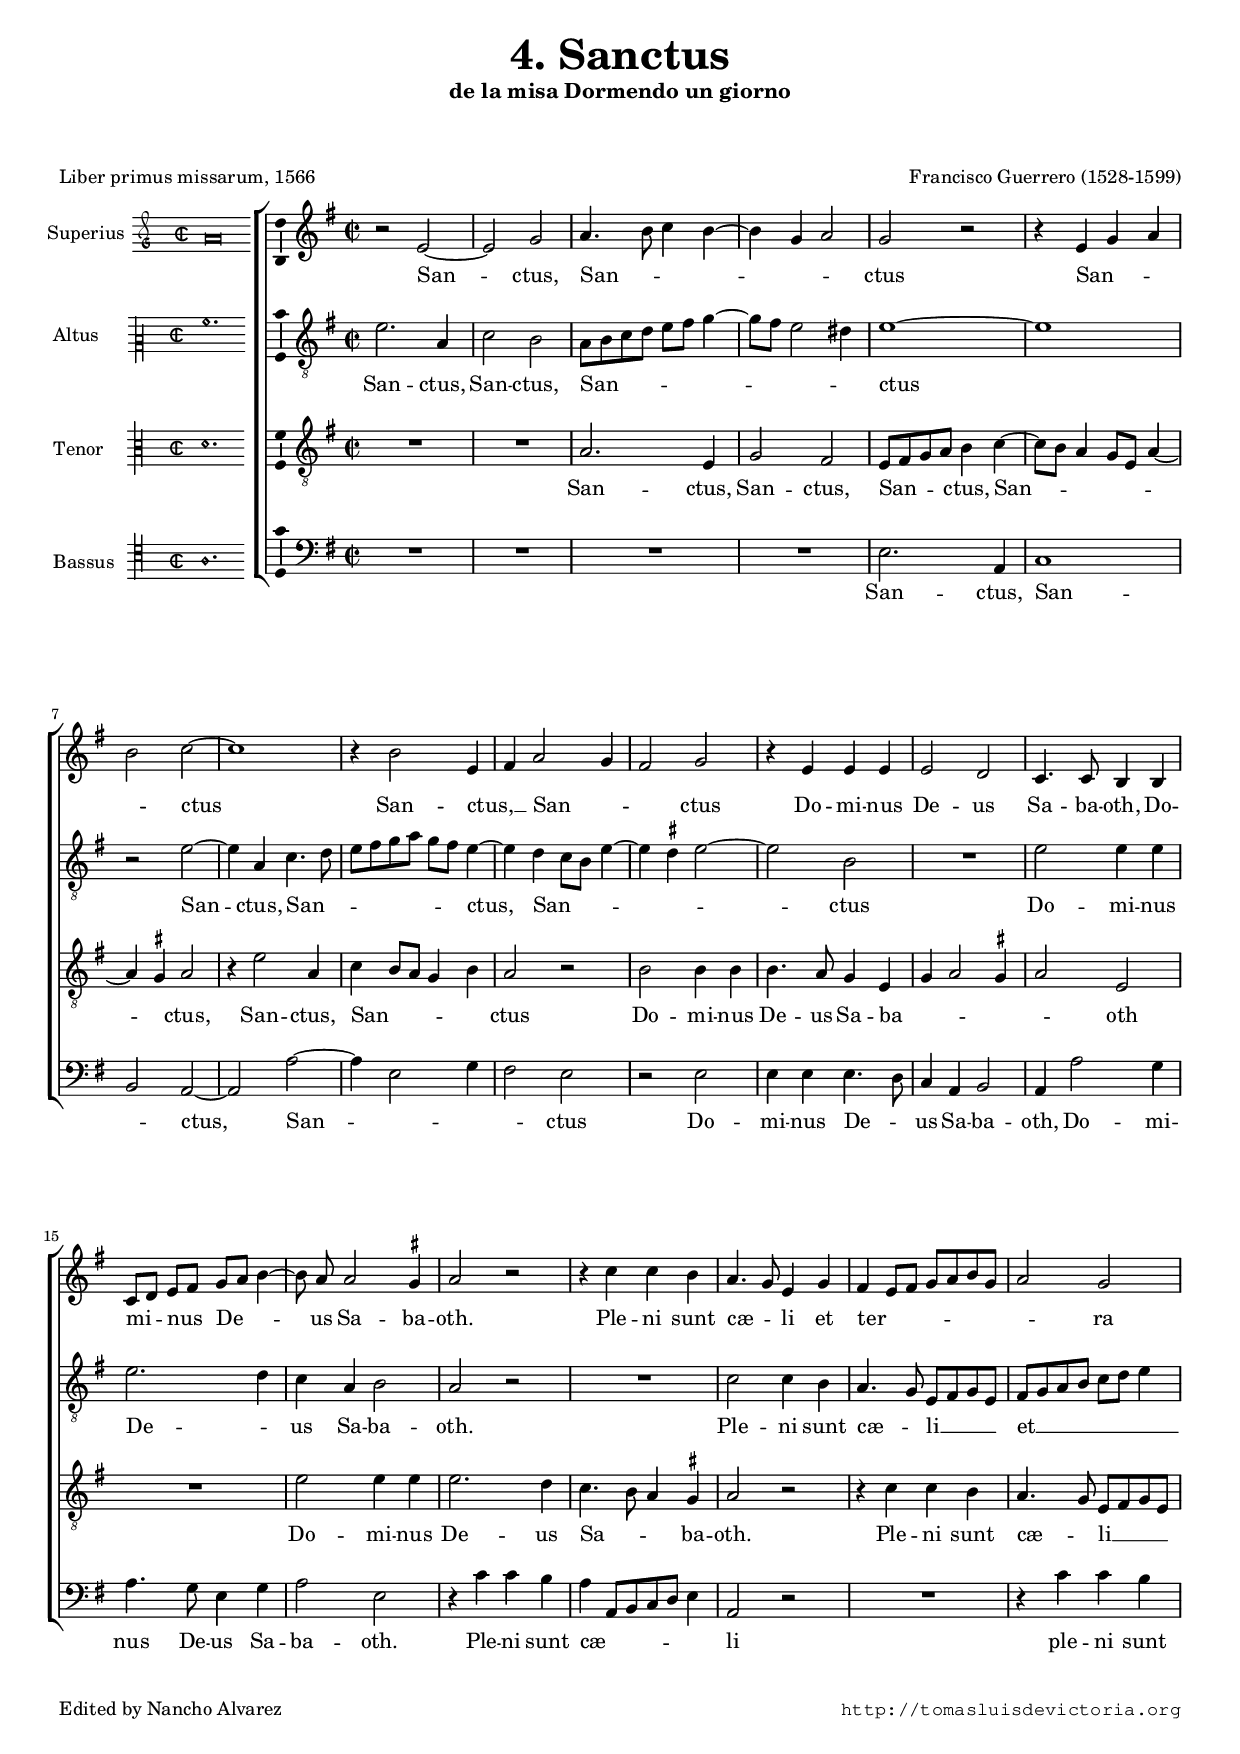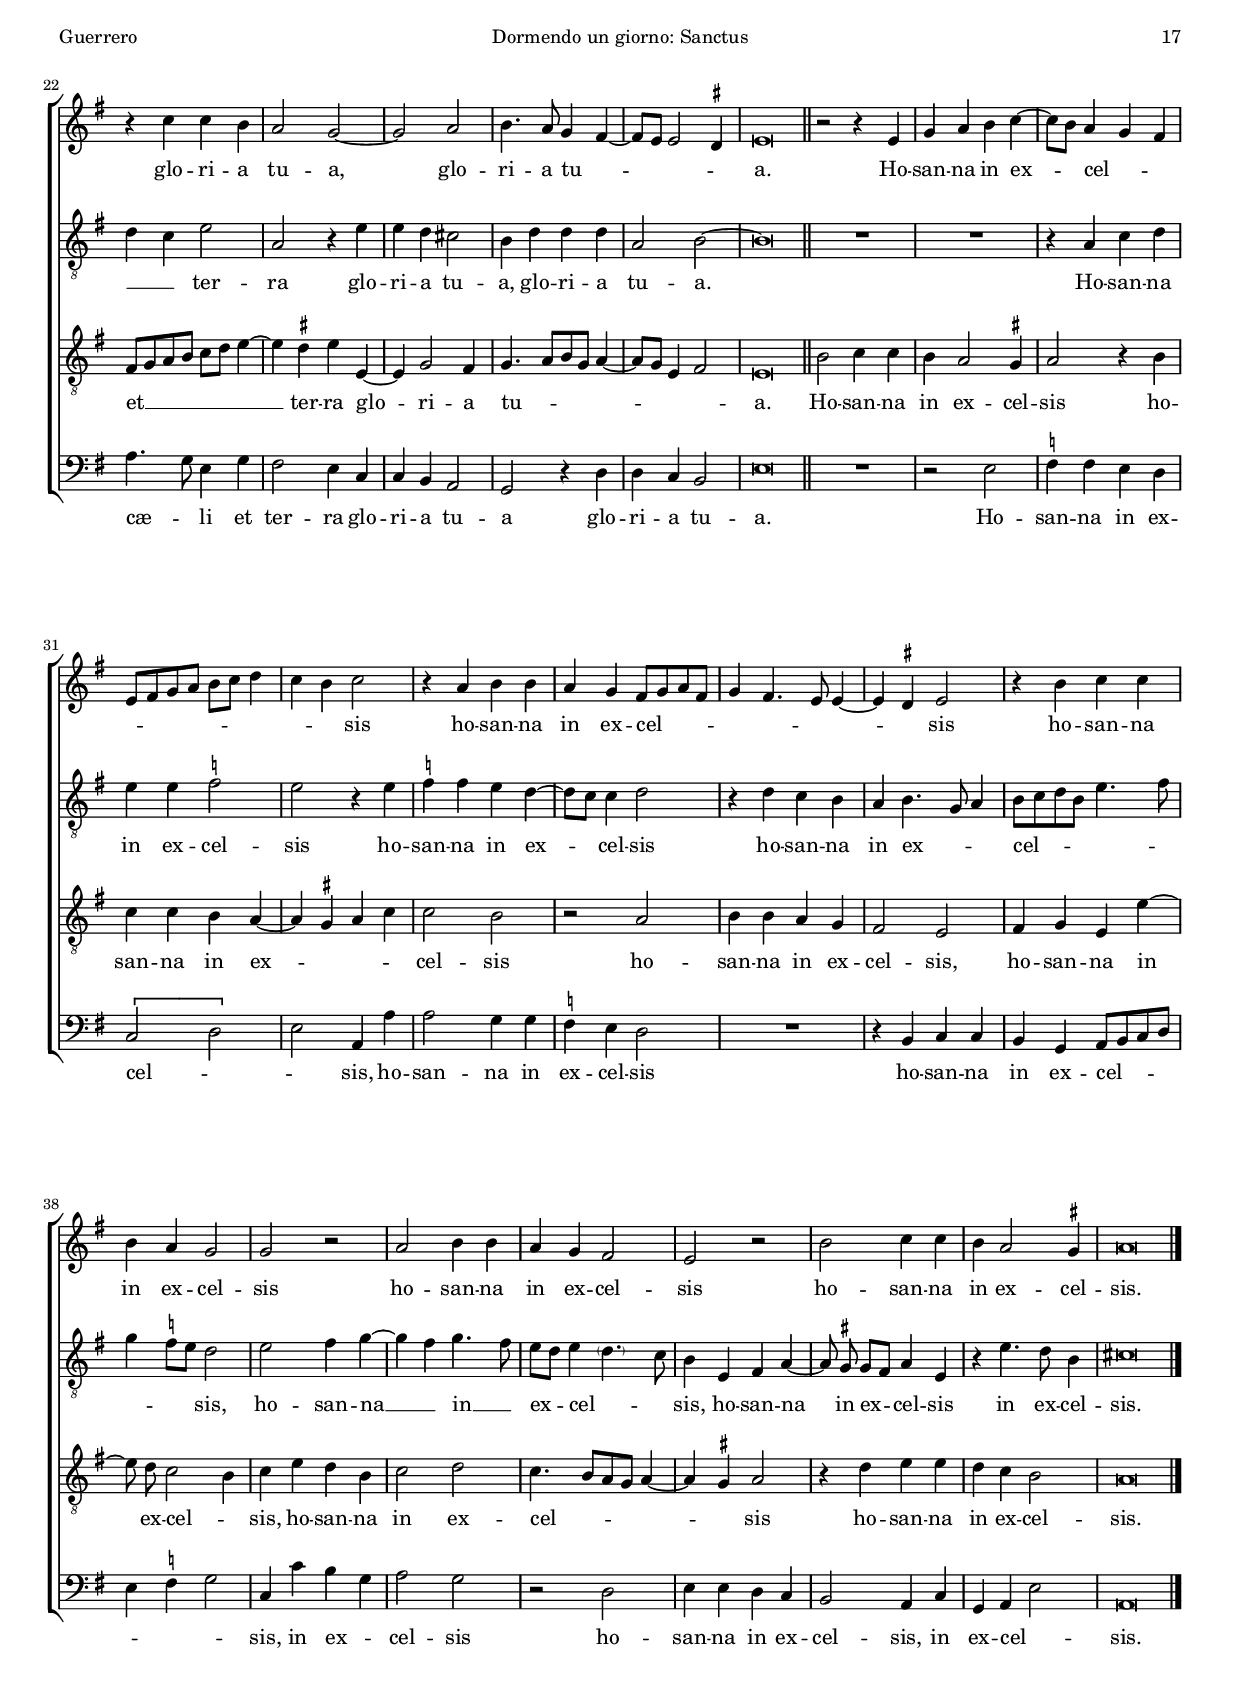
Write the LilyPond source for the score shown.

\version "2.18.0"

#(set-default-paper-size "a4")
#(set-global-staff-size 16.3)
#(ly:set-option 'point-and-click #f)
%mobile -s15.5 -i3.4 -ball

italicas=\override LyricText.font-shape = #'italic
rectas=\override LyricText.font-shape = #'upright
ss=\once \set suggestAccidentals = ##t
incipitwidth = 20

htitle="Dormendo un giorno: Sanctus"
hcomposer="Guerrero"

\header {
	title=\markup{\fontsize #3 "4. Sanctus"}
	subtitle="de la misa Dormendo un giorno"
	subsubtitle=\markup{\null \vspace #2 }
	composer="Francisco Guerrero (1528-1599)"
        pdfauthor=\composer
	%opus="(-)"
	poet="Liber primus missarum, 1566"
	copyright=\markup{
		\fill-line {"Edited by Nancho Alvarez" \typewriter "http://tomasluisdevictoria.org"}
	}
%	tagline=""
}

global={\key c \major \time 2/2 \skip 1*27 \bar "||"
        %tablet \break
				\skip 1*18 \bar "|." }


cantus=\relative c''{
	r2 a2 ~
	a c 
	d4. e8 f4 e ~
	e c d2
	c r
	r4 a c d
	e2 f ~
	f1
	r4 e2 a,4
	b d2 c4
	b2 c
	r4 a a a
	a2 g
	f4. f8 e4
	e
	f8[ g] a[ b] c d e4 ~
	e8 \noBeam d d2 \ss cis4
	d2 r
	r4 f f e
	d4. c8 a4 c
	b4 a8 b c d e c
	d2 c
	r4 f f e
	d2 c ~
	c d
	e4. d8 c4 b ~
	b8 a a2 \ss gis4
	a\breve*1/2
	r2 r4 a
	c d e f ~
	f8 e d4 c b
	a8 b c d e f g4
	f4 e f2
	r4 d e e
	d c b8 c d b
	c4 b4. a8 a4 ~
	a \ss gis a2
	r4 e' f f 
	e d c2 
	c r
	d e4 e
	d c b2
	a r
	e' f4 f
	e d2 \ss cis4
	d\breve*1/2
}

altus=\relative c''{
	a2.  d,4
	f2 e
	d8 e f g a b c4 ~
	c8 b a2 gis4
	a1 ~
	a
	r2 a ~
	a4 d, f4. g8
	a b c d
	c b a4 ~
	a g f8 e a4 ~
	a \ss gis a2 ~
	a e
	R1
	a2 a4 a
	a2. g4
	f4 d e2
	d r
	R1
	f2 f4 e
	d4. c8 a b c a
	b c d e f g a4
	g f a2
	d, r4 a'
	a4 g fis2
	e4 g g g
	d2 e ~
	e\breve*1/2
	R1*2
	r4 d f g
	a a \ss bes2
	a2 r4 a 
	\ss bes bes a g ~
	g8 f f4 g2
	r4 g f e
	d e4. c8 d4
	e8 f g e a4. b8
	c4 \ss bes8 a g2
	a b4 c ~
	c b c4. b8
	a g a4 \parenthesize g4. f8
	e4 a, b d ~
	d8 \noBeam \ss cis cis[ b] d4 a
	r4 a'4. g8 e4
	fis\breve*1/2
}

tenor=\relative c'{
	R1*2
	d2. a4
	c2 b
	a8 b c d e4 f ~
	f8 e d4 c8 a d4 ~
	d \ss cis d2
	r4 a'2 d,4
	f e8 d c4 e
	d2 r
	e2 e4 e
	e4. d8 c4 a
	c d2 \ss cis4
	d2 a
	R1
	a'2 a4 a 
	a2. g4
	f4. e8 d4 \ss cis 
	d2 r
	r4 f4 f e
	d4. c8 a b c a
	b c d e f g a4 ~
	a \ss gis a a, ~
	a4 c2 b4
	c4. d8[ e c] d4 ~
	d8 c a4 b2
	a\breve*1/2
	e'2 f4 f
	e4 d2 \ss cis4
	d2 r4 e
	f f e d ~
	d \ss cis d f
	f2 e
	r2 d
	e4 e d c
	b2 a
	b4 c a a' ~
	a8 \noBeam g f2 e4
	f a g e
	f2 g
	f4. e8[ d c] d4 ~
	d \ss cis d2
	r4 g a a
	g f e2
	d\breve*1/2
}

bassus=\relative c'{
	R1*4
	a2. d,4
	f1 e2 d ~
	d d' ~
	d4 a2 c4
	b2 a
	r a
	a4 a a4. g8
	f4 d e2
	d4 d'2 c4
	d4. c8 a4 c
	d2 a
	r4 f' f e
	d d,8[ e f g] a4
	d,2 r
	R1
	r4 f'4 f e
	d4. c8 a4 c
	b2 a4 f
	f4 e d2
	c r4 g'
	g f e2
	a\breve*1/2
	R1
	r2 a
	\ss bes4 bes a g
	\[f2 g\]
	a2 d,4 d'
	d2 c4 c
	\ss bes a g2
	R1
	r4 e f f
	e c d8 e f g
	a4 \ss bes c2
	f,4 f' e c
	d2 c
	r2 g
	a4 a g f
	e2 d4 f
	c d a'2
	d,\breve*1/2
}

textocantus=\lyricmode{
San -- ctus, San -- _ _ _ _ _ ctus
San -- _ _ _ ctus
San -- ctus, __ _ 
San -- _ _ ctus
Do -- mi -- nus De -- us Sa -- ba -- oth,
Do -- mi -- _ nus _ De -- _ _ us Sa -- ba -- oth.
Ple -- ni sunt cæ -- _ li et ter -- _ _ _ _ _ _ _ ra
glo -- ri -- a tu -- a,
glo -- ri -- a tu -- _ _ _ _ a.
Ho -- san -- na in ex -- _ cel -- _ _ _ _ _ _ _ _ _ _ _ sis
ho -- san -- na in ex -- cel -- _ _ _ _ _ _ _ _ sis
ho -- san -- na in ex -- cel -- sis
ho -- san -- na in ex -- cel -- sis
ho -- san -- na in ex -- cel -- sis.
}

textoaltus=\lyricmode{
San -- ctus,
San -- ctus,
San -- _ _ _ _ _ _ _ _ _ ctus
San -- ctus, 
San -- _ _ _ _ _ _ _ ctus,
San -- _ _ _ _ _ ctus
Do -- mi -- nus De -- _ us Sa -- ba -- oth.
Ple -- ni sunt cæ -- _ li __ _ _ _ et __ _ _ _ _ _ _ _ _ ter -- ra
glo -- ri -- a tu -- a,
glo -- ri -- a tu -- a.
Ho -- san -- na in ex -- cel -- sis
ho -- san -- na in ex -- _ cel -- sis
ho -- san -- na in ex -- _ _ cel -- _ _ _ _ _ _ _ _ sis,
ho -- san -- na __ _ in __ _ ex -- _ cel -- _ _ sis,
ho -- san -- na in ex -- _ cel -- sis
in ex -- cel -- sis.
}

textotenor=\lyricmode{
San -- ctus,
San -- ctus,
San -- _ _ _ ctus,
San -- _ _ _ _ _ _ ctus,
San -- ctus,
San -- _ _ _ _ ctus
Do -- mi -- nus De -- us Sa -- ba -- _ _ _ _ oth
Do -- mi -- nus De -- us Sa -- _ _ ba -- oth.
Ple -- ni sunt cæ -- _ li __ _ _ _ et __ _ _ _ _ _ _ ter -- ra
glo -- ri -- a tu -- _ _ _ _ _ _ _ a.
Ho -- san -- na in ex -- cel -- sis
ho -- san -- na in ex -- _ _ _ cel -- sis
ho -- san -- na in ex -- cel -- sis,
ho -- san -- na in ex -- cel -- _ sis,
ho -- san -- na in ex -- cel -- _ _ _ _ _ sis
ho -- san -- na in ex -- cel -- sis.
}

textobassus=\lyricmode{
San -- ctus,
San -- _ ctus,
San -- _ _ _ ctus
Do -- mi -- nus De -- _ us Sa -- ba -- oth,
Do -- mi -- nus De -- us Sa -- ba -- oth.
Ple -- ni sunt cæ -- _ _ _ _ _ li
ple -- ni sunt cæ -- _ li et ter -- ra glo -- ri -- a tu -- a
glo -- ri -- a tu -- a.
Ho -- san -- na in ex -- cel -- _ _ sis,
ho -- san -- na in ex -- cel -- sis
ho -- san -- na in ex -- cel -- _ _ _ _ _ _ sis,
in ex -- _ cel -- sis
ho -- san -- na in ex -- cel -- sis,
in ex -- cel -- _ sis.
}

incipitcantus=\markup{
	\score{
		{ 
		\set Staff.instrumentName="Superius "
		\override NoteHead.style = #'neomensural
		\override Rest.style = #'neomensural
		\override Staff.TimeSignature.style = #'neomensural
		\cadenzaOn 
		\clef "petrucci-g"
		\key c \major
		\time 2/2
		a'\breve
		} 
	\layout {
		\context {\Voice
			\remove Ligature_bracket_engraver
			\consists Mensural_ligature_engraver
		}
		line-width=\incipitwidth
		indent = 0
	}
	}
}


incipitaltus=\markup{
	\score{
		{ 
		\set Staff.instrumentName="Altus     "
		\override NoteHead.style = #'neomensural
		\override Rest.style = #'neomensural
		\override Staff.TimeSignature.style = #'neomensural
		\cadenzaOn 
		\clef "petrucci-c2"
		\key c \major
		\time 2/2
		a'1.
		} 
	\layout {
		\context {\Voice
			\remove Ligature_bracket_engraver
			\consists Mensural_ligature_engraver
		}
		line-width=\incipitwidth
		indent = 0
	}
	}
}

incipittenor=\markup{
	\score{
		{ 
		\set Staff.instrumentName="Tenor    "
		\override NoteHead.style = #'neomensural 
		\override Rest.style = #'neomensural
		\override Staff.TimeSignature.style = #'neomensural
		\cadenzaOn 
		\clef "petrucci-c3"
		\key c \major
		\time 2/2
		d'1.
		} 
	\layout {
		\context {\Voice
			\remove Ligature_bracket_engraver
			\consists Mensural_ligature_engraver
		}
		line-width=\incipitwidth
		indent=0
	}
	}
}

incipitbassus=\markup{
	\score{
		{ 
		\set Staff.instrumentName="Bassus  "
		\override NoteHead.style = #'neomensural 
		\override Rest.style = #'neomensural
		\override Staff.TimeSignature.style = #'neomensural
		\cadenzaOn 
		\clef "petrucci-c4"
		\key c \major
		\time 2/2
		a1.
		} 
	\layout {
		\context {\Voice
			\remove Ligature_bracket_engraver
			\consists Mensural_ligature_engraver
		}
		line-width=\incipitwidth
		indent=0
	}
	}
}



\score {\transpose c' g{
\new ChoirStaff<<

	\new Staff <<\global
	\new Voice="v1" {
		\set Staff.instrumentName=\incipitcantus
		\clef "treble"
		\cantus }
	\new Lyrics \lyricsto "v1" {\textocantus }
	>>

	\new Staff <<\global
	\new Voice="v2" {
		\set Staff.instrumentName=\incipitaltus
		\clef "G_8"
		\altus }
	\new Lyrics \lyricsto "v2" {\textoaltus }
	>>
	
	\new Staff <<\global
	\new Voice="v3" {
		\set Staff.instrumentName=\incipittenor
		\clef "G_8"
		\tenor }
	\new Lyrics \lyricsto "v3" {\textotenor }
	>>

	\new Staff <<\global
	\new Voice="v4" {
		\set Staff.instrumentName=\incipitbassus
		\clef "bass"
		\bassus }
	\new Lyrics \lyricsto "v4" {\textobassus }
	>>
	
>>

	}%transpose

\layout{ 
	\context {\Lyrics 
		\override VerticalAxisGroup.staff-affinity = #UP
		\override VerticalAxisGroup.nonstaff-relatedstaff-spacing =
			#'((basic-distance . 0) (minimum-distance . 0) (padding . 1))
		\override LyricText.font-size = #1.2
		\override LyricHyphen.minimum-distance = #0.5
	}
	\context {\Score 
		tempoHideNote = ##t
		\override BarNumber.padding = #2 
	}
	\context {\Voice 
		%melismaBusyProperties = #'()
		%autoBeaming = ##f
	}
	\context {\Staff 
                %\RemoveEmptyStaves
                %\override VerticalAxisGroup.remove-first = ##t
		\override VerticalAxisGroup.staff-staff-spacing =
			#'((basic-distance . 11) (minimum-distance . 0) (padding . 1))
		\consists Ambitus_engraver 
		\override LigatureBracket.padding = #1
	}
}

%\midi { \mtempo }

}


\paper{
	evenHeaderMarkup=\markup  \fill-line { \fromproperty #'page:page-number-string \htitle \hcomposer }
	oddHeaderMarkup= \markup  \fill-line { \on-the-fly #not-first-page \hcomposer \on-the-fly #not-first-page \htitle \on-the-fly #not-first-page \fromproperty #'page:page-number-string }
	%system-count=20
	%page-count = 8
	ragged-last-bottom = ##f
	indent=3.5\cm
	system-system-spacing =
	#'((basic-distance . 20) (minimum-distance . 0) (padding . 5))
	top-system-spacing = % header
	#'((basic-distance . 9) (minimum-distance . 0) (padding . 0))
	last-bottom-spacing = % footer
	#'((basic-distance . 12) (minimum-distance . 0) (padding . 0))
	markup-system-spacing.padding = #1.5

first-page-number=16
oddHeaderMarkup=\markup \fill-line {\hcomposer \htitle \fromproperty #'page:page-number-string }
evenHeaderMarkup=\markup \fill-line {\on-the-fly #not-first-page \fromproperty #'page:page-number-string \on-the-fly #not-first-page \htitle \on-the-fly #not-first-page \hcomposer }
}